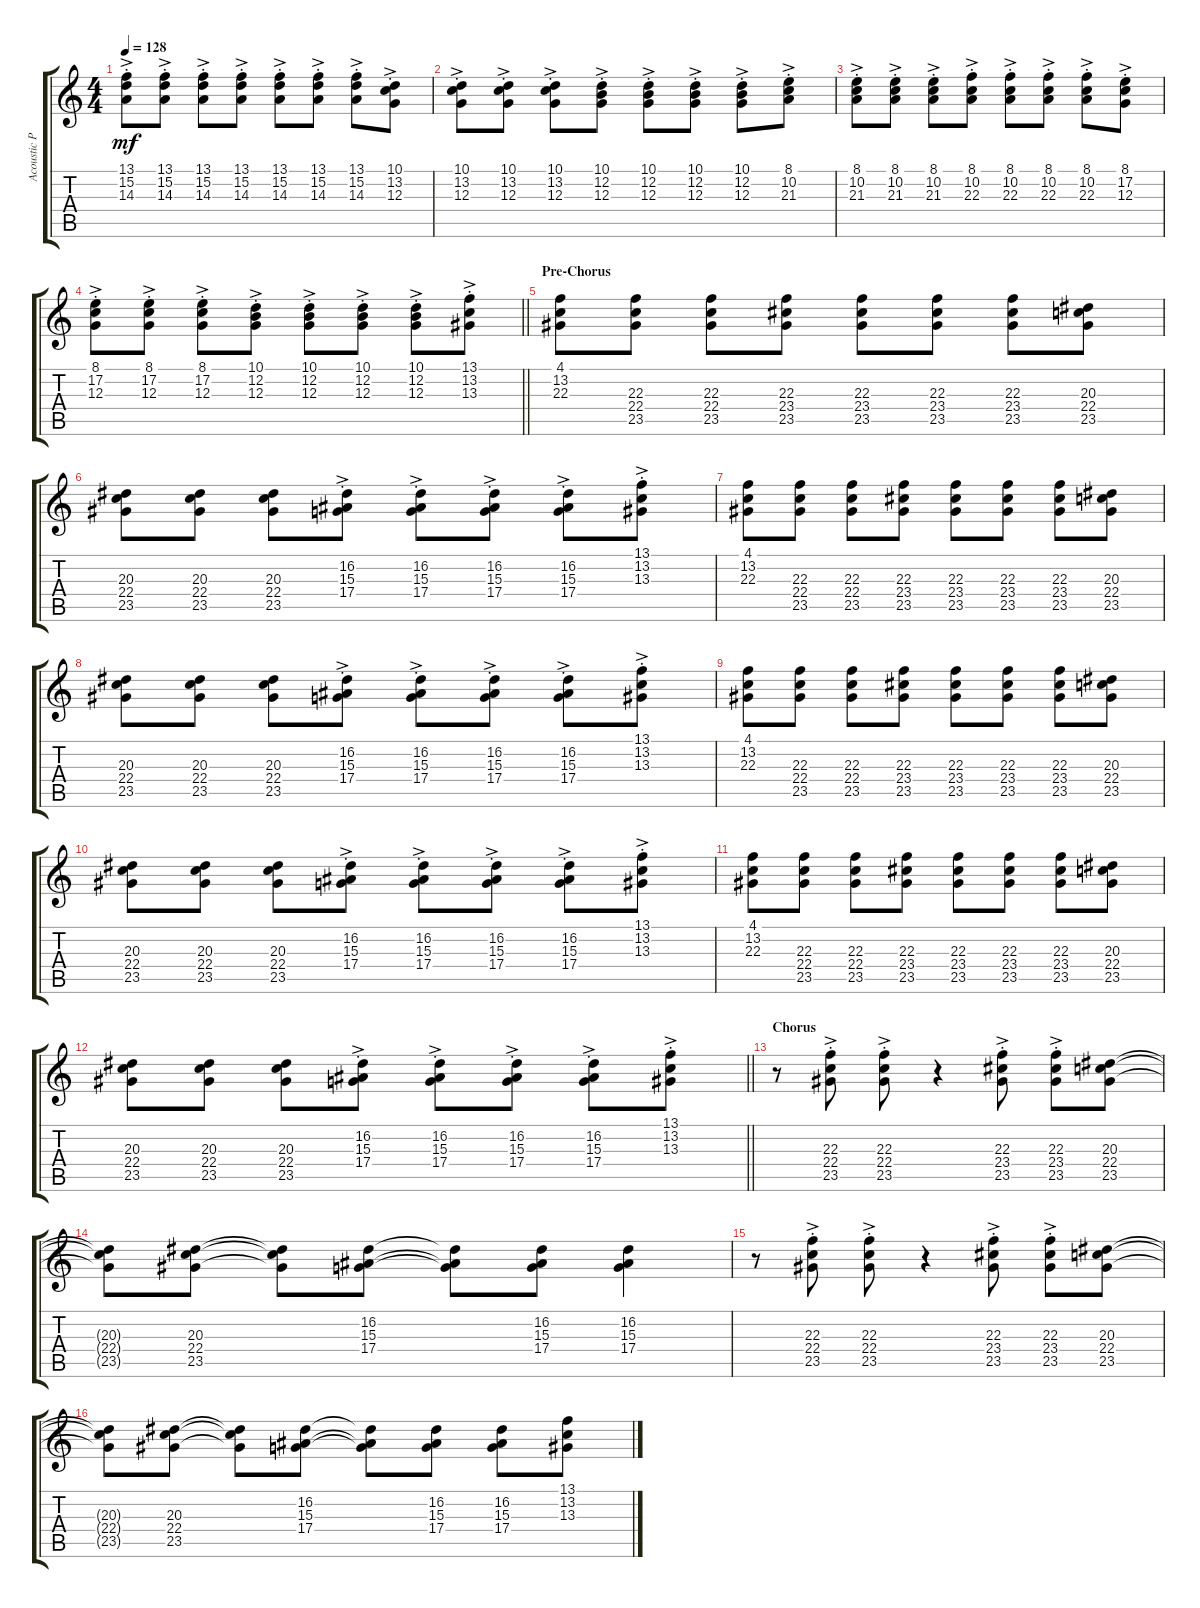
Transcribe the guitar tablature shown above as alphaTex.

\track ("Acoustic Piano" "Acoustic P") {instrument acousticgrandpiano}
\staff {score tabs}
\tuning (E4 B3 G3 D3 A2 E2) {hide}
\ts (4 4)
\tempo 128
\clef g2
\ks c
(13.1{ac st} 15.2{ac st} 14.3{ac st}).8{dy mf} (13.1{ac st} 15.2{ac st} 14.3{ac st}).8 (13.1{ac st} 15.2{ac st} 14.3{ac st}).8 (13.1{ac st} 15.2{ac st} 14.3{ac st}).8 (13.1{ac st} 15.2{ac st} 14.3{ac st}).8 (13.1{ac st} 15.2{ac st} 14.3{ac st}).8 (13.1{ac st} 15.2{ac st} 14.3{ac st}).8 (10.1{ac st} 13.2{ac st} 12.3{ac st}).8 |
(10.1{ac st} 13.2{ac st} 12.3{ac st}).8 (10.1{ac st} 13.2{ac st} 12.3{ac st}).8 (10.1{ac st} 13.2{ac st} 12.3{ac st}).8 (10.1{ac st} 12.2{ac st} 12.3{ac st}).8 (10.1{ac st} 12.2{ac st} 12.3{ac st}).8 (10.1{ac st} 12.2{ac st} 12.3{ac st}).8 (10.1{ac st} 12.2{ac st} 12.3{ac st}).8 (8.1{ac st} 10.2{ac st} 21.3{ac st}).8 |
(8.1{ac st} 10.2{ac st} 21.3{ac st}).8 (8.1{ac st} 10.2{ac st} 21.3{ac st}).8 (8.1{ac st} 10.2{ac st} 21.3{ac st}).8 (8.1{ac st} 10.2{ac st} 22.3{ac st}).8 (8.1{ac st} 10.2{ac st} 22.3{ac st}).8 (8.1{ac st} 10.2{ac st} 22.3{ac st}).8 (8.1{ac st} 10.2{ac st} 22.3{ac st}).8 (8.1{ac st} 17.2{ac st} 12.3{ac st}).8 |
\barLineRight lightlight
(8.1{ac st} 17.2{ac st} 12.3{ac st}).8 (8.1{ac st} 17.2{ac st} 12.3{ac st}).8 (8.1{ac st} 17.2{ac st} 12.3{ac st}).8 (10.1{ac st} 12.2{ac st} 12.3{ac st}).8 (10.1{ac st} 12.2{ac st} 12.3{ac st}).8 (10.1{ac st} 12.2{ac st} 12.3{ac st}).8 (10.1{ac st} 12.2{ac st} 12.3{ac st}).8 (13.1{ac st} 13.2{ac st} 13.3{ac st}).8 |
\section ("" "Pre-Chorus")
(4.1 13.2 22.3).8 (22.3 22.4 23.5).8 (22.3 22.4 23.5).8 (22.3 23.4 23.5).8 (22.3 23.4 23.5).8 (22.3 23.4 23.5).8 (22.3 23.4 23.5).8 (20.3 22.4 23.5).8 |
(20.3 22.4 23.5).8 (20.3 22.4 23.5).8 (20.3 22.4 23.5).8 (16.2{ac st} 15.3{ac st} 17.4).8 (16.2{ac st} 15.3{ac st} 17.4).8 (16.2{ac st} 15.3{ac st} 17.4).8 (16.2{ac st} 15.3{ac st} 17.4).8 (13.1{ac st} 13.2{ac st} 13.3{ac st}).8 |
(4.1 13.2 22.3).8 (22.3 22.4 23.5).8 (22.3 22.4 23.5).8 (22.3 23.4 23.5).8 (22.3 23.4 23.5).8 (22.3 23.4 23.5).8 (22.3 23.4 23.5).8 (20.3 22.4 23.5).8 |
(20.3 22.4 23.5).8 (20.3 22.4 23.5).8 (20.3 22.4 23.5).8 (16.2{ac st} 15.3{ac st} 17.4).8 (16.2{ac st} 15.3{ac st} 17.4).8 (16.2{ac st} 15.3{ac st} 17.4).8 (16.2{ac st} 15.3{ac st} 17.4).8 (13.1{ac st} 13.2{ac st} 13.3{ac st}).8 |
(4.1 13.2 22.3).8 (22.3 22.4 23.5).8 (22.3 22.4 23.5).8 (22.3 23.4 23.5).8 (22.3 23.4 23.5).8 (22.3 23.4 23.5).8 (22.3 23.4 23.5).8 (20.3 22.4 23.5).8 |
(20.3 22.4 23.5).8 (20.3 22.4 23.5).8 (20.3 22.4 23.5).8 (16.2{ac st} 15.3{ac st} 17.4).8 (16.2{ac st} 15.3{ac st} 17.4).8 (16.2{ac st} 15.3{ac st} 17.4).8 (16.2{ac st} 15.3{ac st} 17.4).8 (13.1{ac st} 13.2{ac st} 13.3{ac st}).8 |
(4.1 13.2 22.3).8 (22.3 22.4 23.5).8 (22.3 22.4 23.5).8 (22.3 23.4 23.5).8 (22.3 23.4 23.5).8 (22.3 23.4 23.5).8 (22.3 23.4 23.5).8 (20.3 22.4 23.5).8 |
\barLineRight lightlight
(20.3 22.4 23.5).8 (20.3 22.4 23.5).8 (20.3 22.4 23.5).8 (16.2{ac st} 15.3{ac st} 17.4).8 (16.2{ac st} 15.3{ac st} 17.4).8 (16.2{ac st} 15.3{ac st} 17.4).8 (16.2{ac st} 15.3{ac st} 17.4).8 (13.1{ac st} 13.2{ac st} 13.3{ac st}).8 |
\section ("" "Chorus")
r.8 (22.3{ac st} 22.4 23.5).8 (22.3{ac st} 22.4 23.5).8 r.4 (22.3{ac st} 23.4 23.5).8 (22.3{ac st} 23.4 23.5).8 (20.3 22.4 23.5).8 |
(20.3{t} 22.4{t} 23.5{t}).8 (20.3 22.4 23.5).8 (20.3{t} 22.4{t} 23.5{t}).8 (16.2 15.3 17.4).8 (16.2{t} 15.3{t} 17.4{t}).8 (16.2 15.3 17.4).8 (16.2 15.3 17.4).4 |
r.8 (22.3{ac st} 22.4 23.5).8 (22.3{ac st} 22.4 23.5).8 r.4 (22.3{ac st} 23.4 23.5).8 (22.3{ac st} 23.4 23.5).8 (20.3 22.4 23.5).8 |
(20.3{t} 22.4{t} 23.5{t}).8 (20.3 22.4 23.5).8 (20.3{t} 22.4{t} 23.5{t}).8 (16.2 15.3 17.4).8 (16.2{t} 15.3{t} 17.4{t}).8 (16.2 15.3 17.4).8 (16.2 15.3 17.4).8 (13.1 13.2 13.3).8
